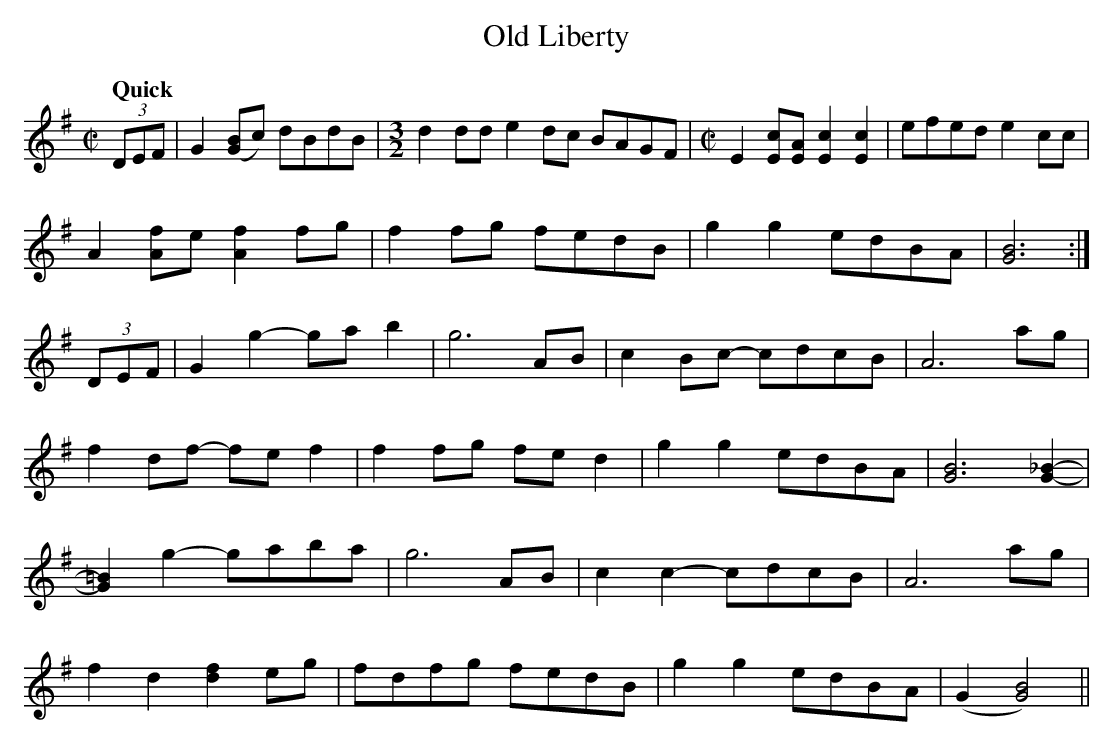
X:1
T:Old Liberty
M:C|
L:1/8
Q:"Quick"
K:G
(3DEF|G2([GB]c) dBdB|[M:3/2]d2 dd e2dc BAGF|[M:C|]E2 [Ec][EA][E2c2][E2c2]|efed e2cc|
A2[Af]e[A2f2]  fg |f2 fg fedB|g2g2 edBA|[G6B6]:|
(3DEF|G2g2-ga b2|g6AB|c2Bc- cdcB|A6ag|
f2df- fef2|f2 fg fed2|g2g2 edBA|[G6B6][G2_B2]-|
[G2=B2]g2-gaba|g6AB|c2c2- cdcB|A6ag|
f2d2[d2f2]eg|fdfg fedB|g2g2 edBA|(G2[G4B4])||
